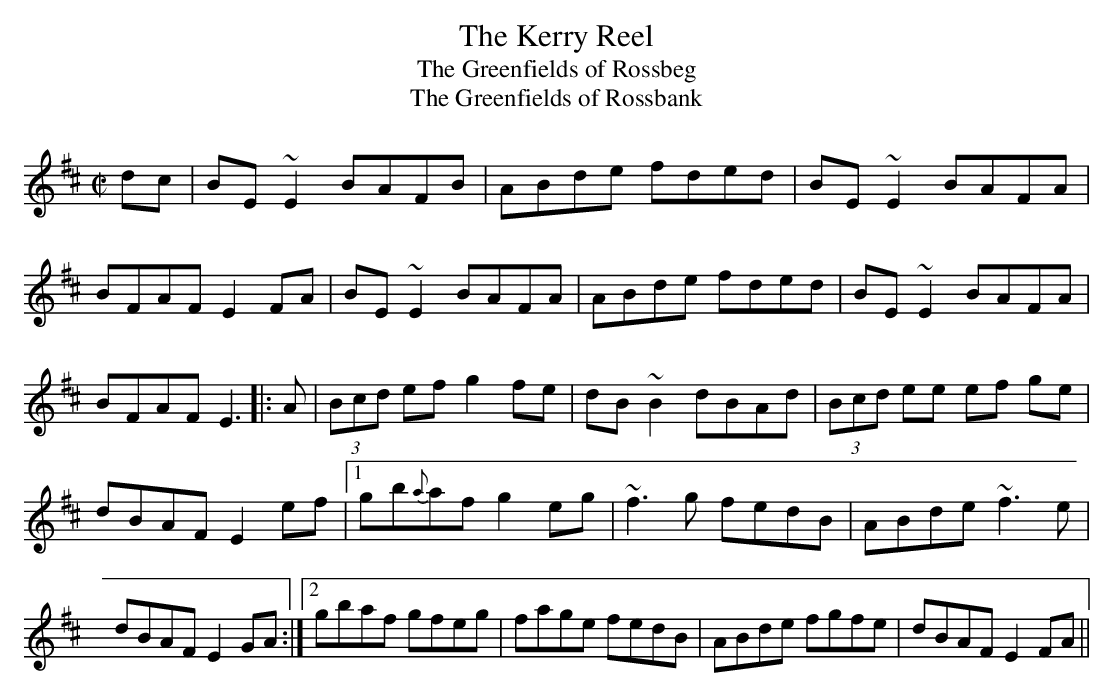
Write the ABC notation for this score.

X:1
T:Kerry Reel, The
T:Greenfields of Rossbeg, The
T:Greenfields of Rossbank, The
E:10
M:C|
K:EDor
dc|BE ~E2 BAFB|ABde fded|BE ~E2 BAFA|BFAF E2 FA|BE ~E2 BAFA|ABde fded|\
E:10
BE ~E2 BAFA|BFAF E3|:A|(3Bcd ef g2 fe|dB ~B2 dBAd|\
(3Bcd ee ef ge|dBAF E2 ef|1gb{a}af g2eg|~f3g fedB|\
ABde ~f3e|dBAF E2GA:|2 gbaf gfeg|fage fedB|\
ABde fgfe|dBAF E2FA||**
